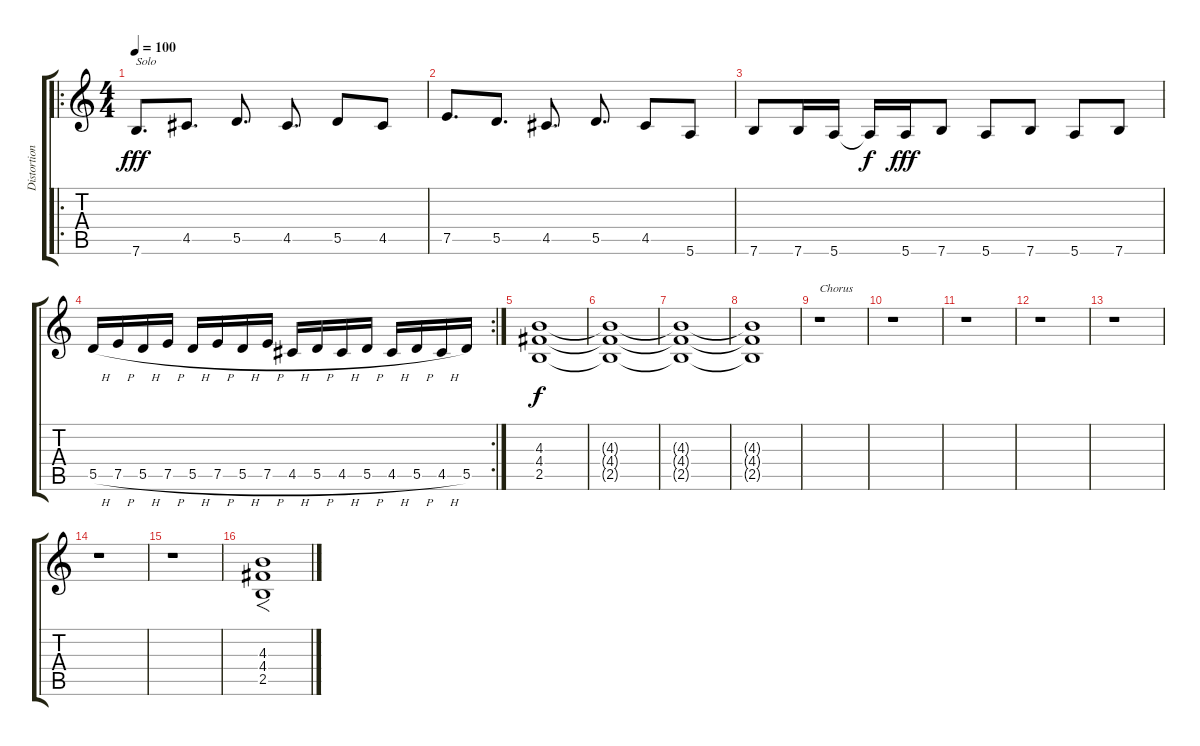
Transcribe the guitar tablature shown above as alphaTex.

\track ("Distortion Guitar I" "Distortion") {instrument distortionguitar}
\staff {score tabs}
\tuning (E4 B3 G3 D3 A2 E2) {hide}
\ro
\ts (4 4)
\tempo 100
\clef g2
\ks c
7.6.8{d txt "Solo" dy fff} 4.5.8{d} 5.5.8{d} 4.5.8{d} 5.5.8 4.5.8 |
7.5.8{d} 5.5.8{d} 4.5.8{d} 5.5.8{d} 4.5.8 5.6.8 |
7.6.8 7.6.16 5.6.16 5.6{t}.16{dy f} 5.6.16{dy fff} 7.6.8 5.6.8 7.6.8 5.6.8 7.6.8 |
\rc 2
5.5{h}.16 7.5{h}.16 5.5{h}.16 7.5{h}.16 5.5{h}.16 7.5{h}.16 5.5{h}.16 7.5{h}.16 4.5{h}.16 5.5{h}.16 4.5{h}.16 5.5{h}.16 4.5{h}.16 5.5{h}.16 4.5{h}.16 5.5.16 |
(4.3 4.4 2.5).1{dy f} |
(4.3{t} 4.4{t} 2.5{t}).1 |
(4.3{t} 4.4{t} 2.5{t}).1 |
(4.3{t} 4.4{t} 2.5{t}).1 |
r.1{txt "Chorus"} |
r.1 |
r.1 |
r.1 |
r.1 |
r.1 |
r.1 |
(4.3 4.4 2.5).1{f}
